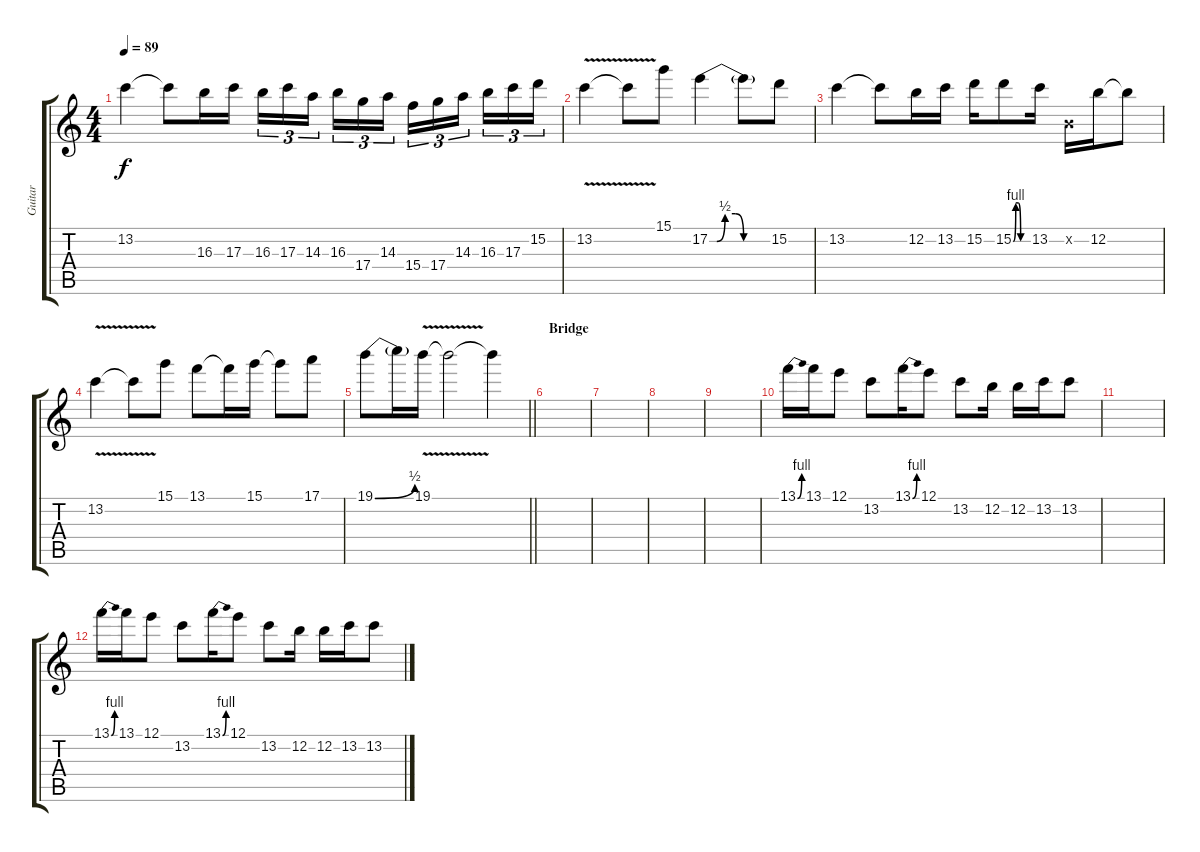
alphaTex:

\track ("Guitar" "Guitar") {instrument distortionguitar}
\staff {score tabs}
\tuning (E4 B3 G3 D3 A2 E2) {hide}
\ts (4 4)
\tempo 89
\clef g2
\ks c
13.2.4{dy f} 13.2{t}.8 16.3.16 17.3.16 16.3.16{tu (3 2)} 17.3.16{tu (3 2)} 14.3.16{tu (3 2) beam splitsecondary} 16.3.16{tu (3 2)} 17.4.16{tu (3 2)} 14.3.16{tu (3 2)} 15.4.16{tu (3 2)} 17.4.16{tu (3 2)} 14.3.16{tu (3 2) beam splitsecondary} 16.3.16{tu (3 2)} 17.3.16{tu (3 2)} 15.2.16{tu (3 2)} |
13.2{v}.4 13.2{t}.8 15.1.8 17.2{be (custom 0 0 7 0 15 2 25 2 33 0 60 0)}.4 17.2{t}.8 15.2.8 |
13.2.4 13.2{t}.8 12.2.16 13.2.16 15.2.16 15.2{be (custom 0 0 10 4 20 4 30 0 60 0)}.8 13.2.16 0.2{x}.16 12.2.16 12.2{t}.8 |
13.2{v}.4 13.2{t}.8 15.1.8 13.1.8 13.1{t}.16 15.1.16 15.1{t}.8 17.1.8 |
\barLineRight lightlight
19.1{be (bend 0 0 60 2)}.8 19.1{t}.16 19.1{v}.16 19.1{t}.2 19.1{t}.4 |
\section ("" "Bridge")
|
|
|
|
13.1{be (bend 0 0 60 4)}.16 13.1.16 12.1.8 13.2.8 13.1{be (bend 0 0 60 4)}.16 12.1.8 13.2.8 12.2.16 12.2.16 13.2.16 13.2.8 |
|
13.1{be (bend 0 0 60 4)}.16 13.1.16 12.1.8 13.2.8 13.1{be (bend 0 0 60 4)}.16 12.1.8 13.2.8 12.2.16 12.2.16 13.2.16 13.2.8
